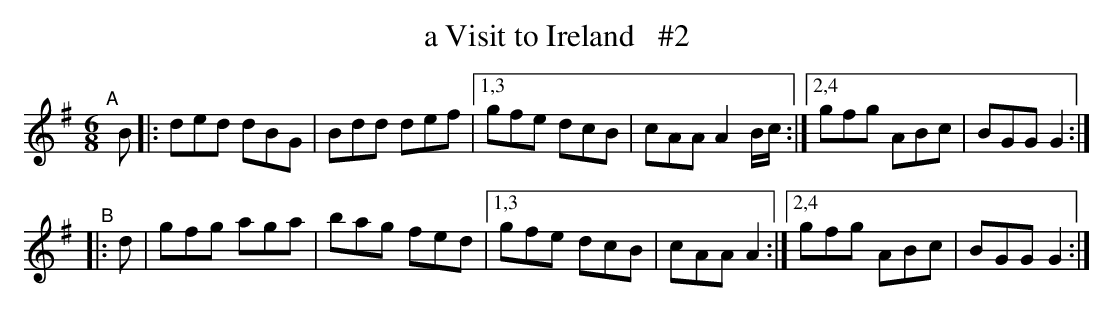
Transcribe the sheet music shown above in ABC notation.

X:1
T: a Visit to Ireland   #2
M: 6/8
L: 1/8
K: G
"^A"\
[|] B |: ded dBG | Bdd def |[1,3 gfe dcB | cAA A2 B/c/ \
                          :|[2,4 gfg ABc | BGG G2 :|
"^B"\
|: d | gfg aga | bag fed |[1,3 gfe dcB | cAA A2 \
                        :|[2,4 gfg ABc | BGG G2 :|
